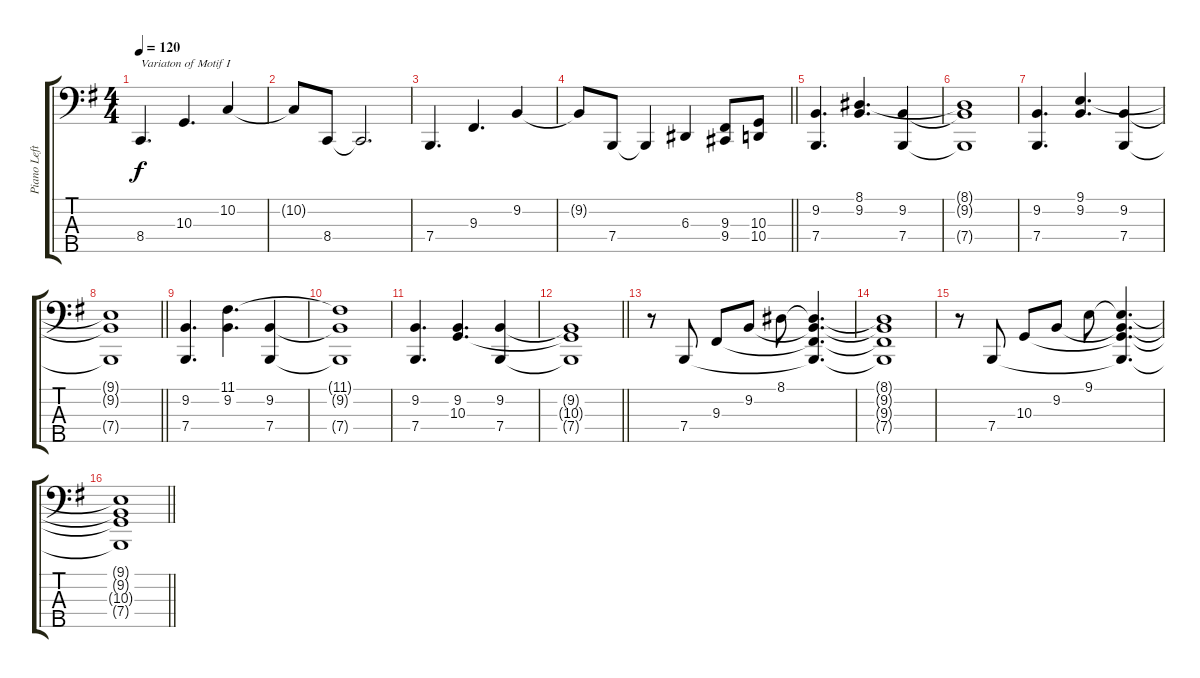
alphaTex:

\track ("Piano Left Standard" "Piano Left") {instrument acousticgrandpiano}
\staff {score tabs}
\tuning (G2 D2 A1 E1 B0) {hide}
\ts (4 4)
\tempo 120
\clef f4
\ks eminor
8.4.4{d txt "Variaton of Motif I" dy f} 10.3.4{d} 10.2.4 |
10.2{t}.8 8.4.8 8.4{t}.2{d} |
7.4.4{d} 9.3.4{d} 9.2.4 |
\barLineRight lightlight
9.2{t}.8 7.4.8 7.4{t}.4 6.3.4 (9.3 9.4).8 (10.3 10.4).8 |
\section ("" "")
(9.2 7.4).4{d} (8.1 9.2).4{d} (9.2 7.4).4 |
(8.1{t} 9.2{t} 7.4{t}).1 |
(9.2 7.4).4{d} (9.1 9.2).4{d} (9.2 7.4).4 |
\barLineRight lightlight
(9.1{t} 9.2{t} 7.4{t}).1 |
(9.2 7.4).4{d} (11.1 9.2).4{d} (9.2 7.4).4 |
(11.1{t} 9.2{t} 7.4{t}).1 |
(9.2 7.4).4{d} (9.2 10.3).4{d} (9.2 7.4).4 |
\barLineRight lightlight
(9.2{t} 10.3{t} 7.4{t}).1 |
r.8 7.4.8 9.3.8 9.2.8 8.1.8 (8.1{t} 9.2{t} 9.3{t} 7.4{t}).4{d} |
(8.1{t} 9.2{t} 9.3{t} 7.4{t}).1 |
r.8 7.4.8 10.3.8 9.2.8 9.1.8 (9.1{t} 9.2{t} 10.3{t} 7.4{t}).4{d} |
\barLineRight lightlight
(9.1{t} 9.2{t} 10.3{t} 7.4{t}).1
